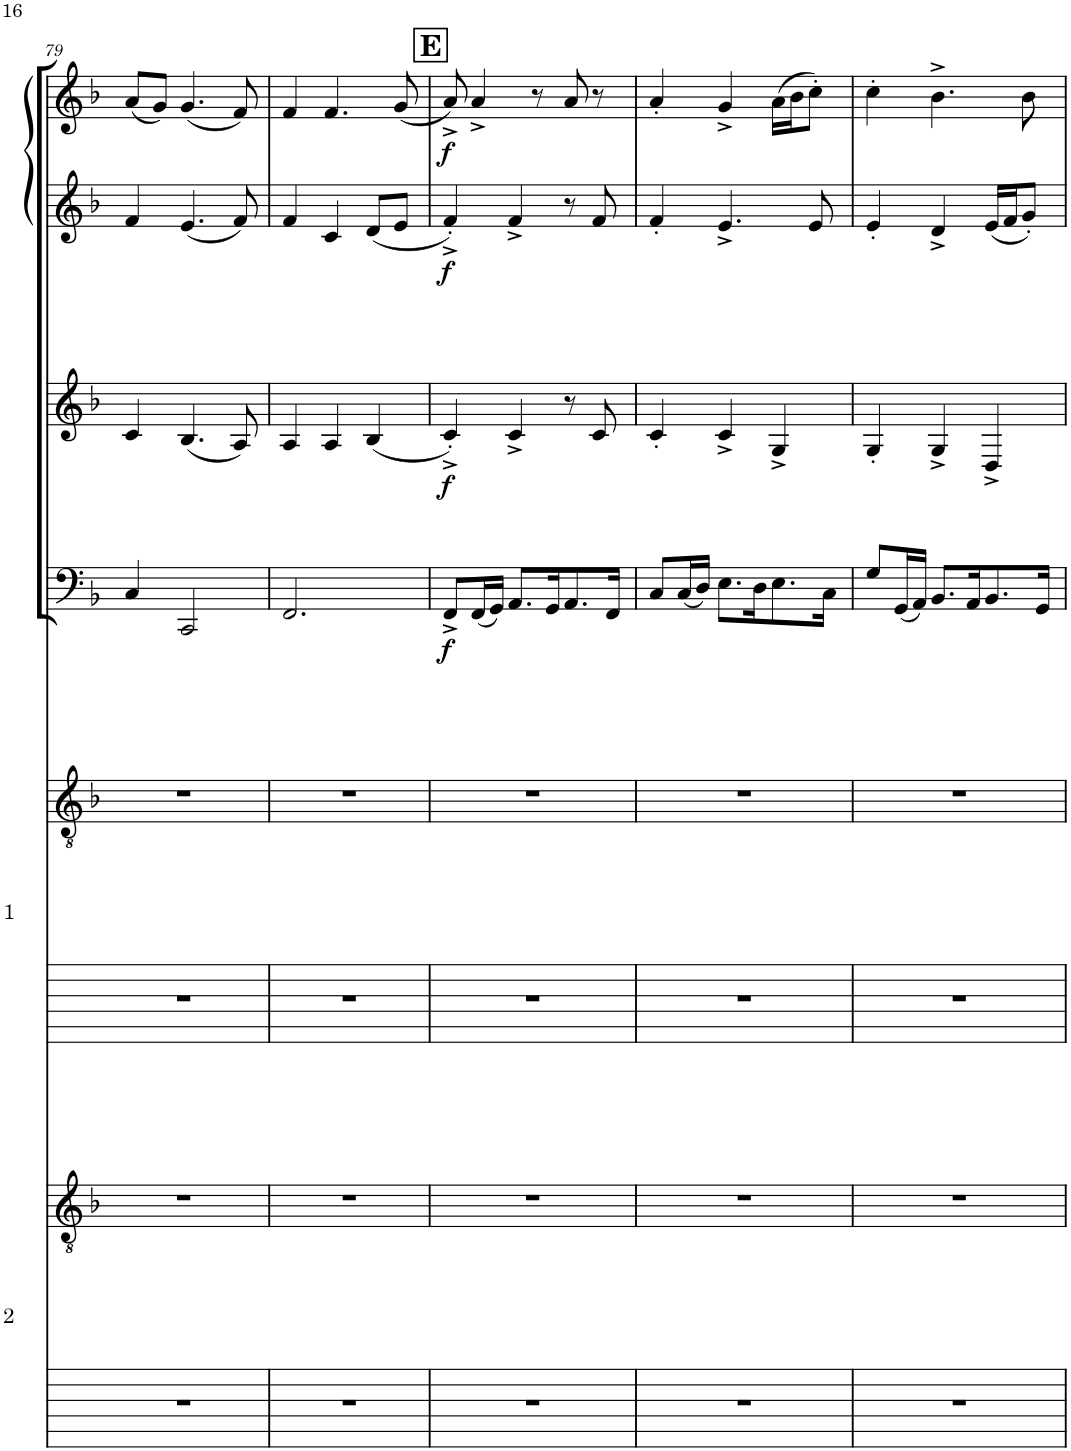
**kern	**kern	**kern	**kern	**kern	**dynam	**kern	**dynam	**kern	**dynam	**kern	**dynam
*part6	*part6	*part5	*part5	*part4	*part4	*part3	*part3	*part2	*part2	*part1	*part1
*staff8	*staff7	*staff6	*staff5	*staff4	*staff4	*staff3	*staff3	*staff2	*staff2	*staff1	*staff1
*I"2	*	*I"1	*	*I"Basso  e Continuo	*	*I"Viola	*	*I"Violino 2	*	*I"Violino 1	*
*	*	*	*	*	*	*I'Vla	*	*I'Vln	*	*I'Vln	*
!!LO:PB:g=z
*	*clefGv2	*	*clefGv2	*clefF4	*	*clefG2	*	*clefG2	*	*clefG2	*
*k[b-]	*k[b-]	*k[b-]	*k[b-]	*k[b-]	*	*k[b-]	*	*k[b-]	*	*k[b-]	*
*M3/4	*M3/4	*M3/4	*M3/4	*M3/4	*	*M3/4	*	*M3/4	*	*M3/4	*
=79	=79	=79	=79	=79	=79	=79	=79	=79	=79	=79	=79
2.r	2.r	2.r	2.r	4C/	.	4c/	.	4f/	.	(8a/L	.
.	.	.	.	.	.	.	.	.	.	8g/J)	.
.	.	.	.	2CC/	.	(4.B-/	.	(4.e/	.	(4.g/	.
.	.	.	.	.	.	8A/)	.	8f/)	.	8f/)	.
=80	=80	=80	=80	=80	=80	=80	=80	=80	=80	=80	=80
2.r	2.r	2.r	2.r	2.FF/	.	4A/	.	4f/	.	4f/	.
.	.	.	.	.	.	4A/	.	4c/	.	4.f/	.
.	.	.	.	.	.	(4B-/	.	(8d/L	.	.	.
.	.	.	.	.	.	.	.	8e/J	.	(8g/	.
!!LO:REH:place=s1:a:B:cj:fs=14:t=E
=81	=81	=81	=81	=81	=81	=81	=81	=81	=81	=81	=81
!	!	!	!	!	!LO:DY:b	!	!LO:DY:b	!	!LO:DY:b	!	!LO:DY:b
2.r	2.r	2.r	2.r	8FF^/L	f	4c'^/)	f	4f'^/)	f	8a^/)	f
.	.	.	.	(16FF/L	.	.	.	.	.	4a^/	.
.	.	.	.	16GG/JJ)	.	.	.	.	.	.	.
.	.	.	.	8.AA/L	.	4c^/	.	4f^/	.	.	.
.	.	.	.	.	.	.	.	.	.	8r	.
.	.	.	.	16GG/K	.	.	.	.	.	.	.
.	.	.	.	8.AA/	.	8r	.	8r	.	8a/	.
.	.	.	.	.	.	8c/	.	8f/	.	8r	.
.	.	.	.	16FF/Jk	.	.	.	.	.	.	.
=82	=82	=82	=82	=82	=82	=82	=82	=82	=82	=82	=82
2.r	2.r	2.r	2.r	8C/L	.	4c'/	.	4f'/	.	4a'/	.
.	.	.	.	(16C/L	.	.	.	.	.	.	.
.	.	.	.	16D/JJ)	.	.	.	.	.	.	.
.	.	.	.	8.E\L	.	4c^/	.	4.e^/	.	4g^/	.
.	.	.	.	16D\K	.	.	.	.	.	.	.
.	.	.	.	8.E\	.	4G^/	.	.	.	(16a\LL	.
.	.	.	.	.	.	.	.	.	.	16b-\J	.
.	.	.	.	.	.	.	.	8e/	.	8cc'\J)	.
.	.	.	.	16C\Jk	.	.	.	.	.	.	.
=83	=83	=83	=83	=83	=83	=83	=83	=83	=83	=83	=83
2.r	2.r	2.r	2.r	8G/L	.	4G'/	.	4e'/	.	4cc'\	.
.	.	.	.	(16GG/L	.	.	.	.	.	.	.
.	.	.	.	16AA/JJ)	.	.	.	.	.	.	.
.	.	.	.	8.BB-/L	.	4G^/	.	4d^/	.	4.b-^\	.
.	.	.	.	16AA/K	.	.	.	.	.	.	.
.	.	.	.	8.BB-/	.	4D^/	.	(16e/LL	.	.	.
.	.	.	.	.	.	.	.	16f/J	.	.	.
.	.	.	.	.	.	.	.	8g'/J)	.	8b-\	.
.	.	.	.	16GG/Jk	.	.	.	.	.	.	.
=	=	=	=	=	=	=	=	=	=	=	=
*-	*-	*-	*-	*-	*-	*-	*-	*-	*-	*-	*-
